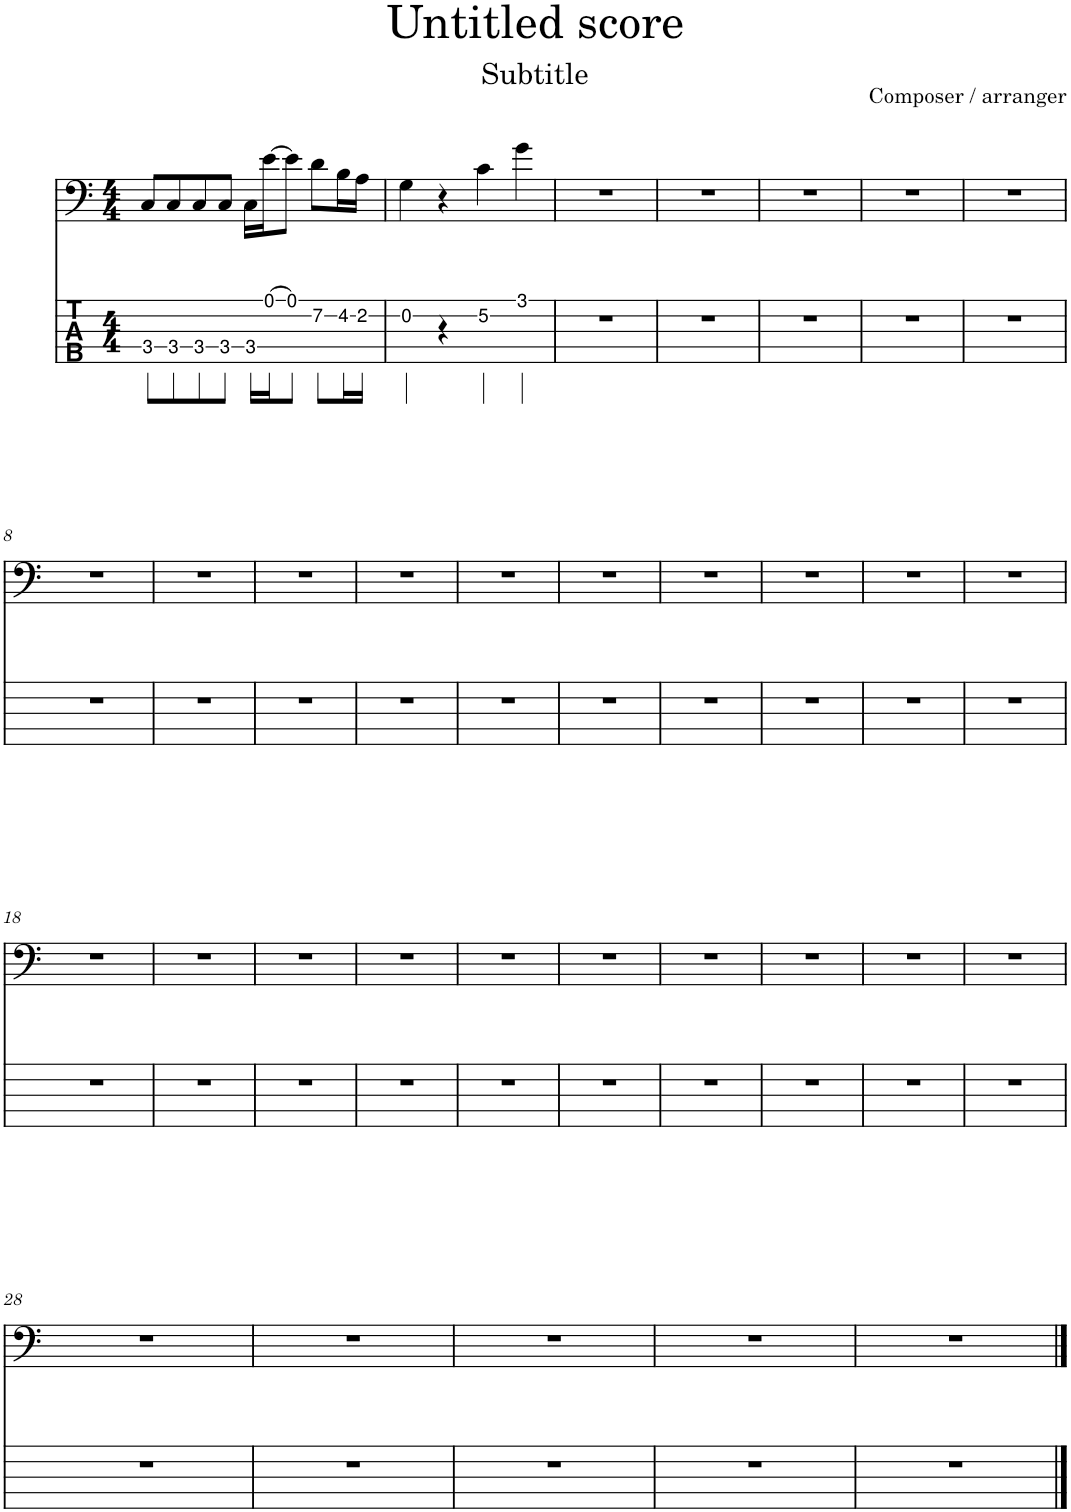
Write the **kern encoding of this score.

**kern	**kern
*part1	*part1
*staff2	*staff1
*I"Bass Guitar	*
*I'B. Guit.	*
*stria5	*
*	*clefF4
*Trd7c12	*Trd7c12
*k[]	*k[]
*M4/4	*M4/4
=1	=1
8C\L	8C/L
8C\	8C/
8C\	8C/
8C\J	8C/J
16C\LL	16C\LL
[16e\J	[16e\J
8e\J]	8e\J]
8d\L	8d\L
16B\L	16B\L
16A\JJ	16A\JJ
=2	=2
4G\	4G\
4r	4r
4c\	4c\
4g\	4g\
=3	=3
1r	1r
=4	=4
1r	1r
=5	=5
1r	1r
=6	=6
1r	1r
=7	=7
1r	1r
!!LO:LB:g=z
=8	=8
1r	1r
=9	=9
1r	1r
=10	=10
1r	1r
=11	=11
1r	1r
=12	=12
1r	1r
=13	=13
1r	1r
=14	=14
1r	1r
=15	=15
1r	1r
=16	=16
1r	1r
=17	=17
1r	1r
!!LO:LB:g=z
=18	=18
1r	1r
=19	=19
1r	1r
=20	=20
1r	1r
=21	=21
1r	1r
=22	=22
1r	1r
=23	=23
1r	1r
=24	=24
1r	1r
=25	=25
1r	1r
=26	=26
1r	1r
=27	=27
1r	1r
!!LO:LB:g=z
=28	=28
1r	1r
=29	=29
1r	1r
=30	=30
1r	1r
=31	=31
1r	1r
=32	=32
1r	1r
==	==
*-	*-
